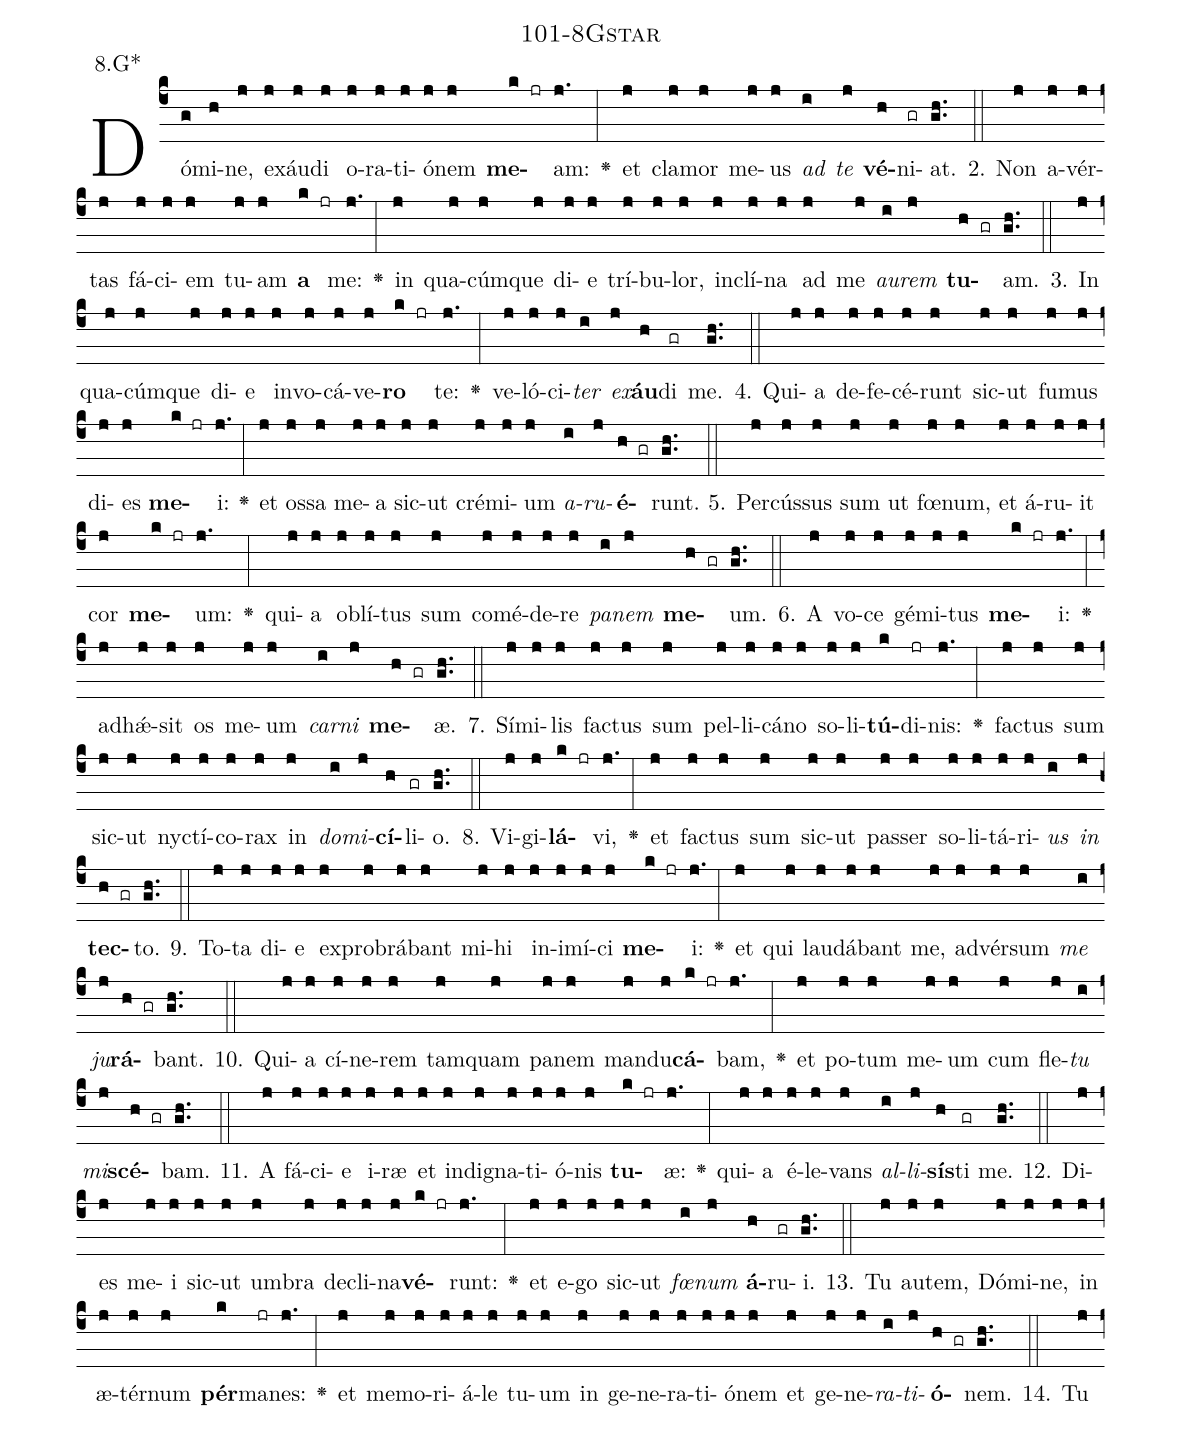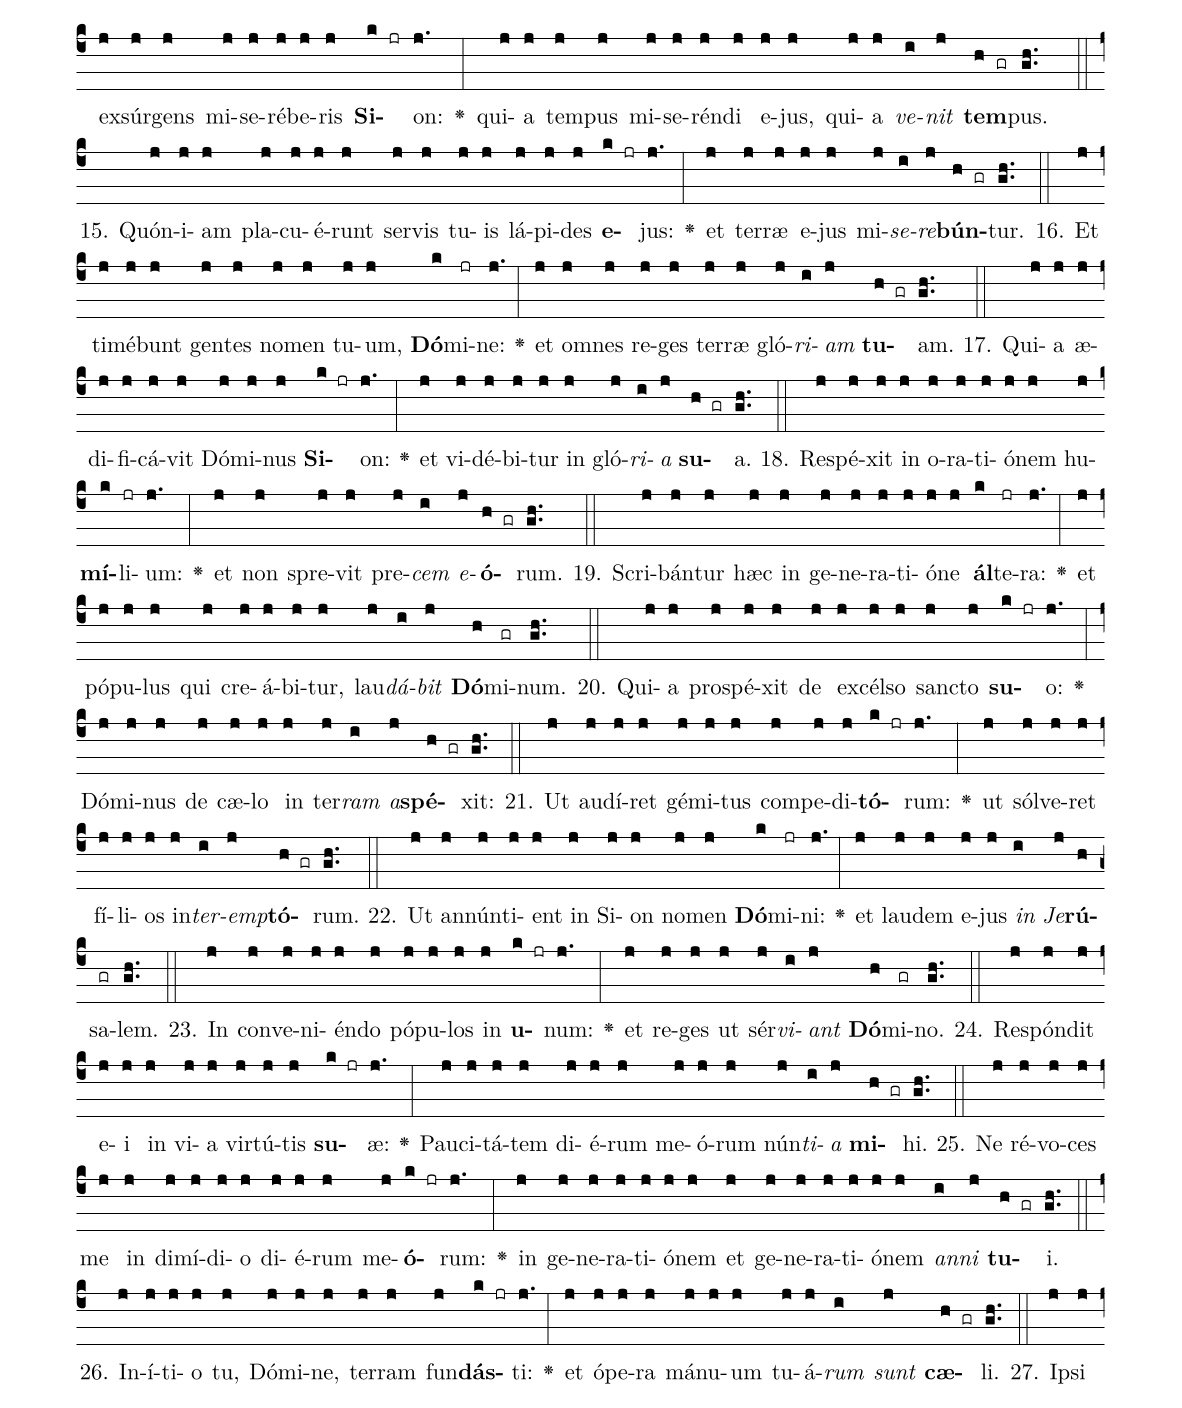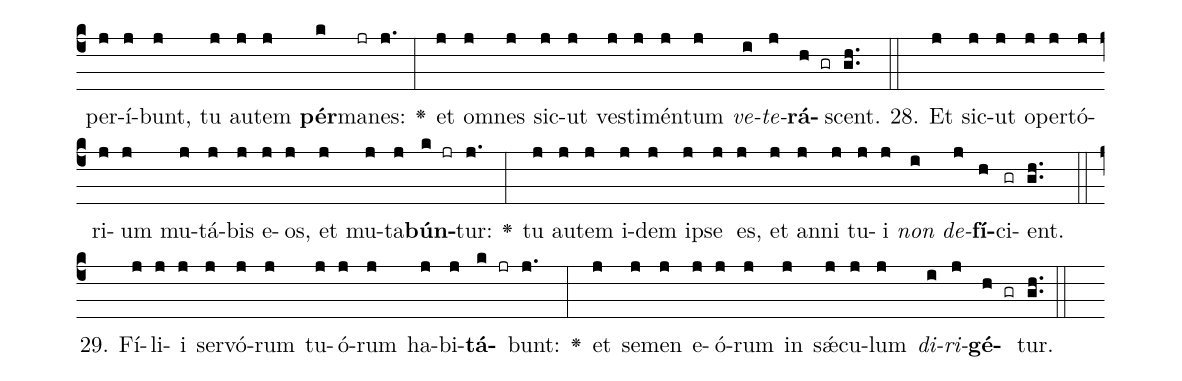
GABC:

name: 101-8Gstar;
annotation: 8.G*;
%%
(c4)Dó(g)mi(h)ne,(j) ex(j)áu(j)di(j) o(j)ra(j)ti(j)ó(j)nem(j) <b>me</b>(k jr)am:(j.) <v>\greheightstar</v>(:) et(j) cla(j)mor(j) me(j)us(j) <i>ad</i>(i) <i>te</i>(j) <b>vé</b>(h)ni(gr)at.(gh..) (::)
2. Non(j) a(j)vér(j)tas(j) fá(j)ci(j)em(j) tu(j)am(j) <b>a</b>(k jr) me:(j.) <v>\greheightstar</v>(:) in(j) qua(j)cúm(j)que(j) di(j)e(j) trí(j)bu(j)lor,(j) in(j)clí(j)na(j) ad(j) me(j) <i>au</i>(i)<i>rem</i>(j) <b>tu</b>(h gr)am.(gh..) (::)
3. In(j) qua(j)cúm(j)que(j) di(j)e(j) in(j)vo(j)cá(j)ve(j)<b>ro</b>(k jr) te:(j.) <v>\greheightstar</v>(:) ve(j)ló(j)ci(j)<i>ter</i>(i) <i>ex</i>(j)<b>áu</b>(h)di(gr) me.(gh..) (::)
4. Qui(j)a(j) de(j)fe(j)cé(j)runt(j) sic(j)ut(j) fu(j)mus(j) di(j)es(j) <b>me</b>(k jr)i:(j.) <v>\greheightstar</v>(:) et(j) os(j)sa(j) me(j)a(j) sic(j)ut(j) cré(j)mi(j)um(j) <i>a</i>(i)<i>ru</i>(j)<b>é</b>(h gr)runt.(gh..) (::)
5. Per(j)cús(j)sus(j) sum(j) ut(j) fœ(j)num,(j) et(j) á(j)ru(j)it(j) cor(j) <b>me</b>(k jr)um:(j.) <v>\greheightstar</v>(:) qui(j)a(j) ob(j)lí(j)tus(j) sum(j) com(j)é(j)de(j)re(j) <i>pa</i>(i)<i>nem</i>(j) <b>me</b>(h gr)um.(gh..) (::)
6. A(j) vo(j)ce(j) gé(j)mi(j)tus(j) <b>me</b>(k jr)i:(j.) <v>\greheightstar</v>(:) ad(j)hǽ(j)sit(j) os(j) me(j)um(j) <i>car</i>(i)<i>ni</i>(j) <b>me</b>(h gr)æ.(gh..) (::)
7. Sí(j)mi(j)lis(j) fac(j)tus(j) sum(j) pel(j)li(j)cá(j)no(j) so(j)li(j)<b>tú</b>(k)di(jr)nis:(j.) <v>\greheightstar</v>(:) fac(j)tus(j) sum(j) sic(j)ut(j) nyc(j)tí(j)co(j)rax(j) in(j) <i>do</i>(i)<i>mi</i>(j)<b>cí</b>(h)li(gr)o.(gh..) (::)
8. Vi(j)gi(j)<b>lá</b>(k jr)vi,(j.) <v>\greheightstar</v>(:) et(j) fac(j)tus(j) sum(j) sic(j)ut(j) pas(j)ser(j) so(j)li(j)tá(j)ri(j)<i>us</i>(i) <i>in</i>(j) <b>tec</b>(h gr)to.(gh..) (::)
9. To(j)ta(j) di(j)e(j) ex(j)pro(j)brá(j)bant(j) mi(j)hi(j) in(j)i(j)mí(j)ci(j) <b>me</b>(k jr)i:(j.) <v>\greheightstar</v>(:) et(j) qui(j) lau(j)dá(j)bant(j) me,(j) ad(j)vér(j)sum(j) <i>me</i>(i) <i>ju</i>(j)<b>rá</b>(h gr)bant.(gh..) (::)
10. Qui(j)a(j) cí(j)ne(j)rem(j) tam(j)quam(j) pa(j)nem(j) man(j)du(j)<b>cá</b>(k jr)bam,(j.) <v>\greheightstar</v>(:) et(j) po(j)tum(j) me(j)um(j) cum(j) fle(j)<i>tu</i>(i) <i>mi</i>(j)<b>scé</b>(h gr)bam.(gh..) (::)
11. A(j) fá(j)ci(j)e(j) i(j)ræ(j) et(j) in(j)di(j)gna(j)ti(j)ó(j)nis(j) <b>tu</b>(k jr)æ:(j.) <v>\greheightstar</v>(:) qui(j)a(j) é(j)le(j)vans(j) <i>al</i>(i)<i>li</i>(j)<b>sís</b>(h)ti(gr) me.(gh..) (::)
12. Di(j)es(j) me(j)i(j) sic(j)ut(j) um(j)bra(j) de(j)cli(j)na(j)<b>vé</b>(k jr)runt:(j.) <v>\greheightstar</v>(:) et(j) e(j)go(j) sic(j)ut(j) <i>fœ</i>(i)<i>num</i>(j) <b>á</b>(h)ru(gr)i.(gh..) (::)
13. Tu(j) au(j)tem,(j) Dó(j)mi(j)ne,(j) in(j) æ(j)tér(j)num(j) <b>pér</b>(k)ma(jr)nes:(j.) <v>\greheightstar</v>(:) et(j) me(j)mo(j)ri(j)á(j)le(j) tu(j)um(j) in(j) ge(j)ne(j)ra(j)ti(j)ó(j)nem(j) et(j) ge(j)ne(j)<i>ra</i>(i)<i>ti</i>(j)<b>ó</b>(h gr)nem.(gh..) (::)
14. Tu(j) ex(j)súr(j)gens(j) mi(j)se(j)ré(j)be(j)ris(j) <b>Si</b>(k jr)on:(j.) <v>\greheightstar</v>(:) qui(j)a(j) tem(j)pus(j) mi(j)se(j)rén(j)di(j) e(j)jus,(j) qui(j)a(j) <i>ve</i>(i)<i>nit</i>(j) <b>tem</b>(h gr)pus.(gh..) (::)
15. Quón(j)i(j)am(j) pla(j)cu(j)é(j)runt(j) ser(j)vis(j) tu(j)is(j) lá(j)pi(j)des(j) <b>e</b>(k jr)jus:(j.) <v>\greheightstar</v>(:) et(j) ter(j)ræ(j) e(j)jus(j) mi(j)<i>se</i>(i)<i>re</i>(j)<b>bún</b>(h gr)tur.(gh..) (::)
16. Et(j) ti(j)mé(j)bunt(j) gen(j)tes(j) no(j)men(j) tu(j)um,(j) <b>Dó</b>(k)mi(jr)ne:(j.) <v>\greheightstar</v>(:) et(j) om(j)nes(j) re(j)ges(j) ter(j)ræ(j) gló(j)<i>ri</i>(i)<i>am</i>(j) <b>tu</b>(h gr)am.(gh..) (::)
17. Qui(j)a(j) æ(j)di(j)fi(j)cá(j)vit(j) Dó(j)mi(j)nus(j) <b>Si</b>(k jr)on:(j.) <v>\greheightstar</v>(:) et(j) vi(j)dé(j)bi(j)tur(j) in(j) gló(j)<i>ri</i>(i)<i>a</i>(j) <b>su</b>(h gr)a.(gh..) (::)
18. Re(j)spé(j)xit(j) in(j) o(j)ra(j)ti(j)ó(j)nem(j) hu(j)<b>mí</b>(k)li(jr)um:(j.) <v>\greheightstar</v>(:) et(j) non(j) spre(j)vit(j) pre(j)<i>cem</i>(i) <i>e</i>(j)<b>ó</b>(h gr)rum.(gh..) (::)
19. Scri(j)bán(j)tur(j) hæc(j) in(j) ge(j)ne(j)ra(j)ti(j)ó(j)ne(j) <b>ál</b>(k)te(jr)ra:(j.) <v>\greheightstar</v>(:) et(j) pó(j)pu(j)lus(j) qui(j) cre(j)á(j)bi(j)tur,(j) lau(j)<i>dá</i>(i)<i>bit</i>(j) <b>Dó</b>(h)mi(gr)num.(gh..) (::)
20. Qui(j)a(j) pro(j)spé(j)xit(j) de(j) ex(j)cél(j)so(j) sanc(j)to(j) <b>su</b>(k jr)o:(j.) <v>\greheightstar</v>(:) Dó(j)mi(j)nus(j) de(j) cæ(j)lo(j) in(j) ter(j)<i>ram</i>(i) <i>a</i>(j)<b>spé</b>(h gr)xit:(gh..) (::)
21. Ut(j) au(j)dí(j)ret(j) gé(j)mi(j)tus(j) com(j)pe(j)di(j)<b>tó</b>(k jr)rum:(j.) <v>\greheightstar</v>(:) ut(j) sól(j)ve(j)ret(j) fí(j)li(j)os(j) in(j)<i>ter</i>(i)<i>emp</i>(j)<b>tó</b>(h gr)rum.(gh..) (::)
22. Ut(j) an(j)nún(j)ti(j)ent(j) in(j) Si(j)on(j) no(j)men(j) <b>Dó</b>(k)mi(jr)ni:(j.) <v>\greheightstar</v>(:) et(j) lau(j)dem(j) e(j)jus(j) <i>in</i>(i) <i>Je</i>(j)<b>rú</b>(h)sa(gr)lem.(gh..) (::)
23. In(j) con(j)ve(j)ni(j)én(j)do(j) pó(j)pu(j)los(j) in(j) <b>u</b>(k jr)num:(j.) <v>\greheightstar</v>(:) et(j) re(j)ges(j) ut(j) sér(j)<i>vi</i>(i)<i>ant</i>(j) <b>Dó</b>(h)mi(gr)no.(gh..) (::)
24. Re(j)spón(j)dit(j) e(j)i(j) in(j) vi(j)a(j) vir(j)tú(j)tis(j) <b>su</b>(k jr)æ:(j.) <v>\greheightstar</v>(:) Pau(j)ci(j)tá(j)tem(j) di(j)é(j)rum(j) me(j)ó(j)rum(j) nún(j)<i>ti</i>(i)<i>a</i>(j) <b>mi</b>(h gr)hi.(gh..) (::)
25. Ne(j) ré(j)vo(j)ces(j) me(j) in(j) di(j)mí(j)di(j)o(j) di(j)é(j)rum(j) me(j)<b>ó</b>(k jr)rum:(j.) <v>\greheightstar</v>(:) in(j) ge(j)ne(j)ra(j)ti(j)ó(j)nem(j) et(j) ge(j)ne(j)ra(j)ti(j)ó(j)nem(j) <i>an</i>(i)<i>ni</i>(j) <b>tu</b>(h gr)i.(gh..) (::)
26. In(j)í(j)ti(j)o(j) tu,(j) Dó(j)mi(j)ne,(j) ter(j)ram(j) fun(j)<b>dás</b>(k jr)ti:(j.) <v>\greheightstar</v>(:) et(j) ó(j)pe(j)ra(j) má(j)nu(j)um(j) tu(j)á(j)<i>rum</i>(i) <i>sunt</i>(j) <b>cæ</b>(h gr)li.(gh..) (::)
27. Ip(j)si(j) per(j)í(j)bunt,(j) tu(j) au(j)tem(j) <b>pér</b>(k)ma(jr)nes:(j.) <v>\greheightstar</v>(:) et(j) om(j)nes(j) sic(j)ut(j) ves(j)ti(j)mén(j)tum(j) <i>ve</i>(i)<i>te</i>(j)<b>rá</b>(h gr)scent.(gh..) (::)
28. Et(j) sic(j)ut(j) o(j)per(j)tó(j)ri(j)um(j) mu(j)tá(j)bis(j) e(j)os,(j) et(j) mu(j)ta(j)<b>bún</b>(k jr)tur:(j.) <v>\greheightstar</v>(:) tu(j) au(j)tem(j) i(j)dem(j) ip(j)se(j) es,(j) et(j) an(j)ni(j) tu(j)i(j) <i>non</i>(i) <i>de</i>(j)<b>fí</b>(h)ci(gr)ent.(gh..) (::)
29. Fí(j)li(j)i(j) ser(j)vó(j)rum(j) tu(j)ó(j)rum(j) ha(j)bi(j)<b>tá</b>(k jr)bunt:(j.) <v>\greheightstar</v>(:) et(j) se(j)men(j) e(j)ó(j)rum(j) in(j) sǽ(j)cu(j)lum(j) <i>di</i>(i)<i>ri</i>(j)<b>gé</b>(h gr)tur.(gh..) (::)
